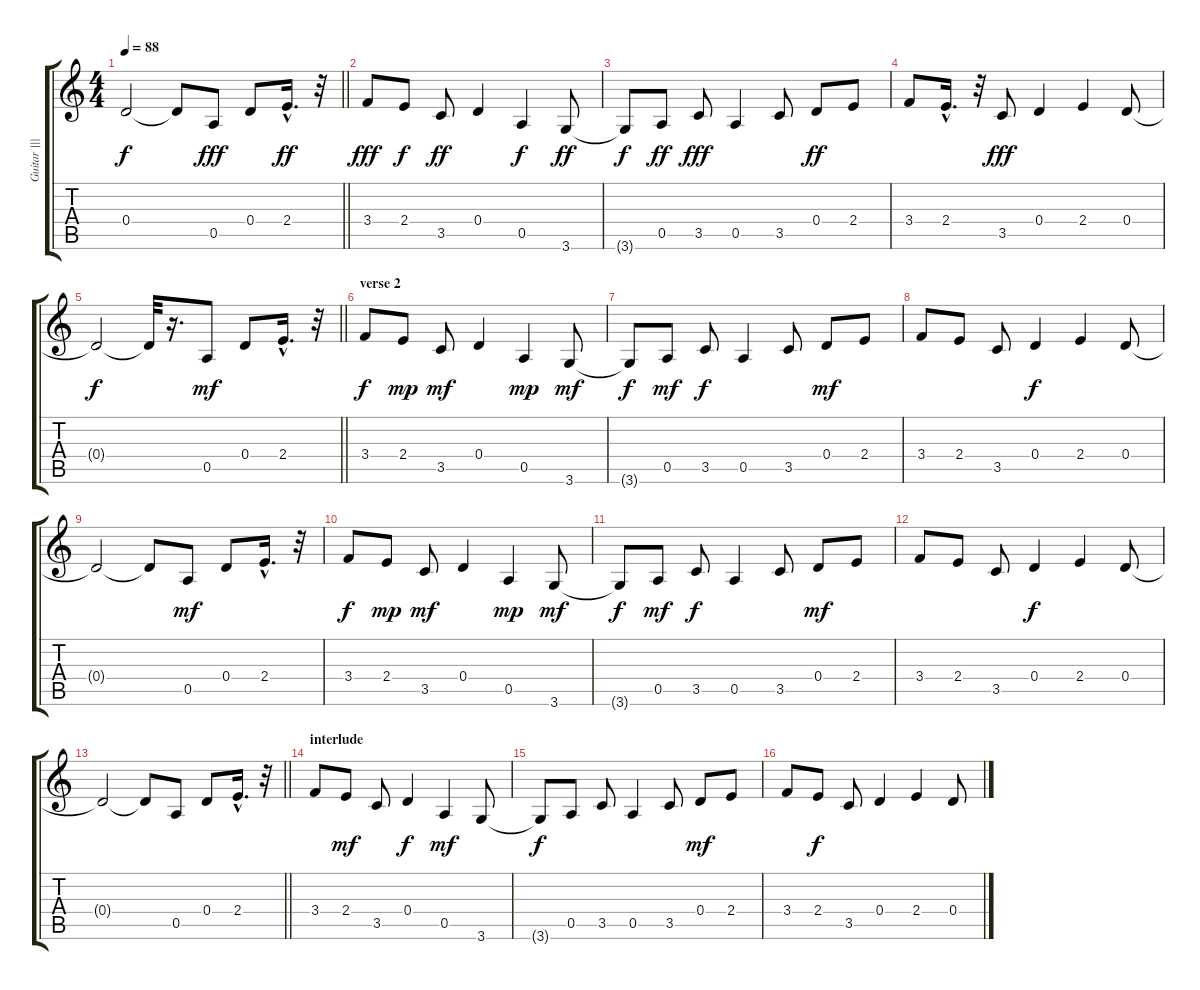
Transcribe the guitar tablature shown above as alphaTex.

\track ("Guitar ||| (clean)" "Guitar |||") {instrument electricguitarclean}
\staff {score tabs}
\tuning (E4 B3 G3 D3 A2 E2) {hide}
\ts (4 4)
\tempo 88
\clef g2
\barLineRight lightlight
\ks c
0.4{t}.2{dy f} 0.4{t}.8 0.5.8{dy fff} 0.4.8 2.4{hac}.16{d dy ff} r.32 |
3.4.8{dy fff} 2.4.8{dy f} 3.5.8{dy ff} 0.4.4 0.5.4{dy f} 3.6.8{dy ff} |
3.6{t}.8{dy f} 0.5.8{dy ff} 3.5.8{dy fff} 0.5.4 3.5.8 0.4.8{dy ff} 2.4.8 |
3.4.8 2.4{hac}.16{d} r.32 3.5.8{dy fff} 0.4.4 2.4.4 0.4.8 |
\barLineRight lightlight
0.4{t}.2{dy f} 0.4{t}.32 r.16{d} 0.5.8{dy mf} 0.4.8 2.4{hac}.16{d} r.32 |
\section ("" "verse 2")
3.4.8{dy f} 2.4.8{dy mp} 3.5.8{dy mf} 0.4.4 0.5.4{dy mp} 3.6.8{dy mf} |
3.6{t}.8{dy f} 0.5.8{dy mf} 3.5.8{dy f} 0.5.4 3.5.8 0.4.8{dy mf} 2.4.8 |
3.4.8 2.4.8 3.5.8 0.4.4{dy f} 2.4.4 0.4.8 |
0.4{t}.2 0.4{t}.8 0.5.8{dy mf} 0.4.8 2.4{hac}.16{d} r.32 |
3.4.8{dy f} 2.4.8{dy mp} 3.5.8{dy mf} 0.4.4 0.5.4{dy mp} 3.6.8{dy mf} |
3.6{t}.8{dy f} 0.5.8{dy mf} 3.5.8{dy f} 0.5.4 3.5.8 0.4.8{dy mf} 2.4.8 |
3.4.8 2.4.8 3.5.8 0.4.4{dy f} 2.4.4 0.4.8 |
\barLineRight lightlight
0.4{t}.2 0.4{t}.8 0.5.8 0.4.8 2.4{hac}.16{d} r.32 |
\section ("" "interlude")
3.4.8 2.4.8{dy mf} 3.5.8 0.4.4{dy f} 0.5.4{dy mf} 3.6.8 |
3.6{t}.8{dy f} 0.5.8 3.5.8 0.5.4 3.5.8 0.4.8{dy mf} 2.4.8 |
3.4.8 2.4.8{dy f} 3.5.8 0.4.4 2.4.4 0.4.8
